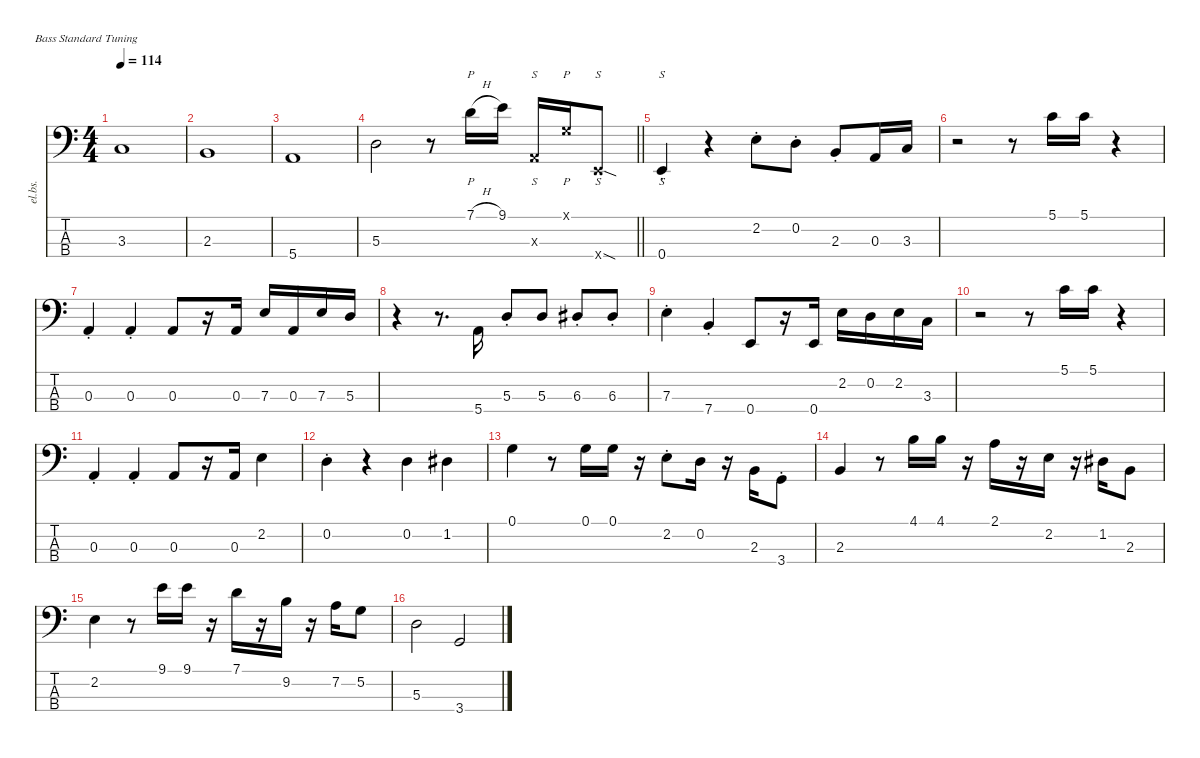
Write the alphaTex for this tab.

\defaultSystemsLayout 4
\hideDynamics
\bracketExtendMode nobrackets
\track ("Electric Bass" "el.bs.") {instrument electricbassfinger}
\staff {score tabs}
\tuning (G2 D2 A1 E1)
\ts (4 4)
\tempo 114
\clef f4
\ks c
3.3.1{dy mf beam Up} |
2.3.1{beam Up} |
5.4.1{beam Up} |
\barLineRight lightlight
5.3.2{beam Down} r.8{beam Down} 7.1{h}.16{p beam Down} 9.1.16{beam Down} 0.3{x}.16{s beam Up} 0.1{x}.16{p beam Up} 0.4{sod x}.8{s beam Up} |
0.4{st}.4{s beam Up} r.4{beam Down} 2.2{st}.8{beam Down} 0.2{st}.8{beam Down} 2.3{st}.8{beam Up} 0.3.16{beam Up} 3.3.16{beam Up} |
r.2{beam Down} r.8{beam Down} 5.1.16{beam Down} 5.1.16{beam Down} r.4{beam Down} |
0.3{st}.4{beam Up} 0.3{st}.4{beam Up} 0.3.8{beam Up} r.16{beam Up} 0.3.16{beam Up} 7.3.16{beam Up} 0.3.16{beam Up} 7.3.16{beam Up} 5.3.16{beam Up} |
r.4{beam Down} r.8{d beam Down} 5.4.16{beam Up} 5.3{st}.8{beam Up} 5.3.8{beam Up} 6.3{st acc #}.8{beam Up} 6.3{st acc #}.8{beam Up} |
7.3{st}.4{beam Down} 7.4{st}.4{beam Up} 0.4.8{beam Up} r.16{beam Up} 0.4.16{beam Up} 2.2.16{beam Down} 0.2.16{beam Down} 2.2.16{beam Down} 3.3.16{beam Down} |
r.2{beam Down} r.8{beam Down} 5.1.16{beam Down} 5.1.16{beam Down} r.4{beam Down} |
0.3{st}.4{beam Up} 0.3{st}.4{beam Up} 0.3.8{beam Up} r.16{beam Up} 0.3.16{beam Up} 2.2.4{beam Down} |
0.2{st}.4{beam Down} r.4{beam Down} 0.2.4{beam Down} 1.2{acc #}.4{beam Down} |
0.1.4{beam Down} r.8{beam Down} 0.1.16{beam Down} 0.1.16{beam Down} r.16{beam Down} 2.2{st}.8{beam Down} 0.2.16{beam Down} r.16{beam Down} 2.3.16{beam Up} 3.4{st}.8{beam Up} |
2.3.4{beam Up} r.8{beam Down} 4.1.16{beam Down} 4.1.16{beam Down} r.16{beam Down} 2.1.16{beam Down} r.16{beam Down} 2.2.16{beam Down} r.16{beam Down} 1.2{acc #}.16{beam Up} 2.3.8{beam Up} |
2.2.4{beam Down} r.8{beam Down} 9.1.16{beam Down} 9.1.16{beam Down} r.16{beam Down} 7.1.16{beam Down} r.16{beam Down} 9.2.16{beam Down} r.16{beam Down} 7.2.16{beam Down} 5.2.8{beam Down} |
5.3.2{beam Down} 3.4.2{beam Up}
